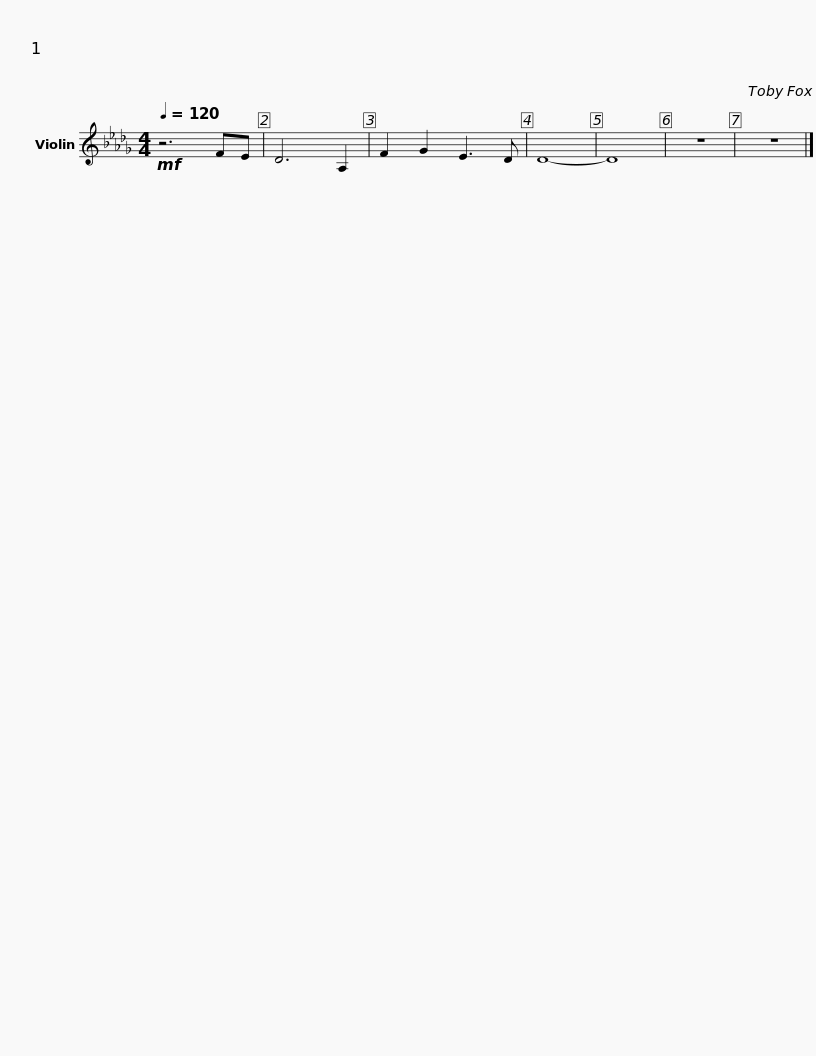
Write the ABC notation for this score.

X:1
L:1/8
Q:1/4=120
M:4/4
I:linebreak $
K:Db
V:1 treble
V:1
!mf! z6 FE | D6 A,2 | F2 G2 E3 D | D8- | D8 | %5
 z8 | z8 |] %7
